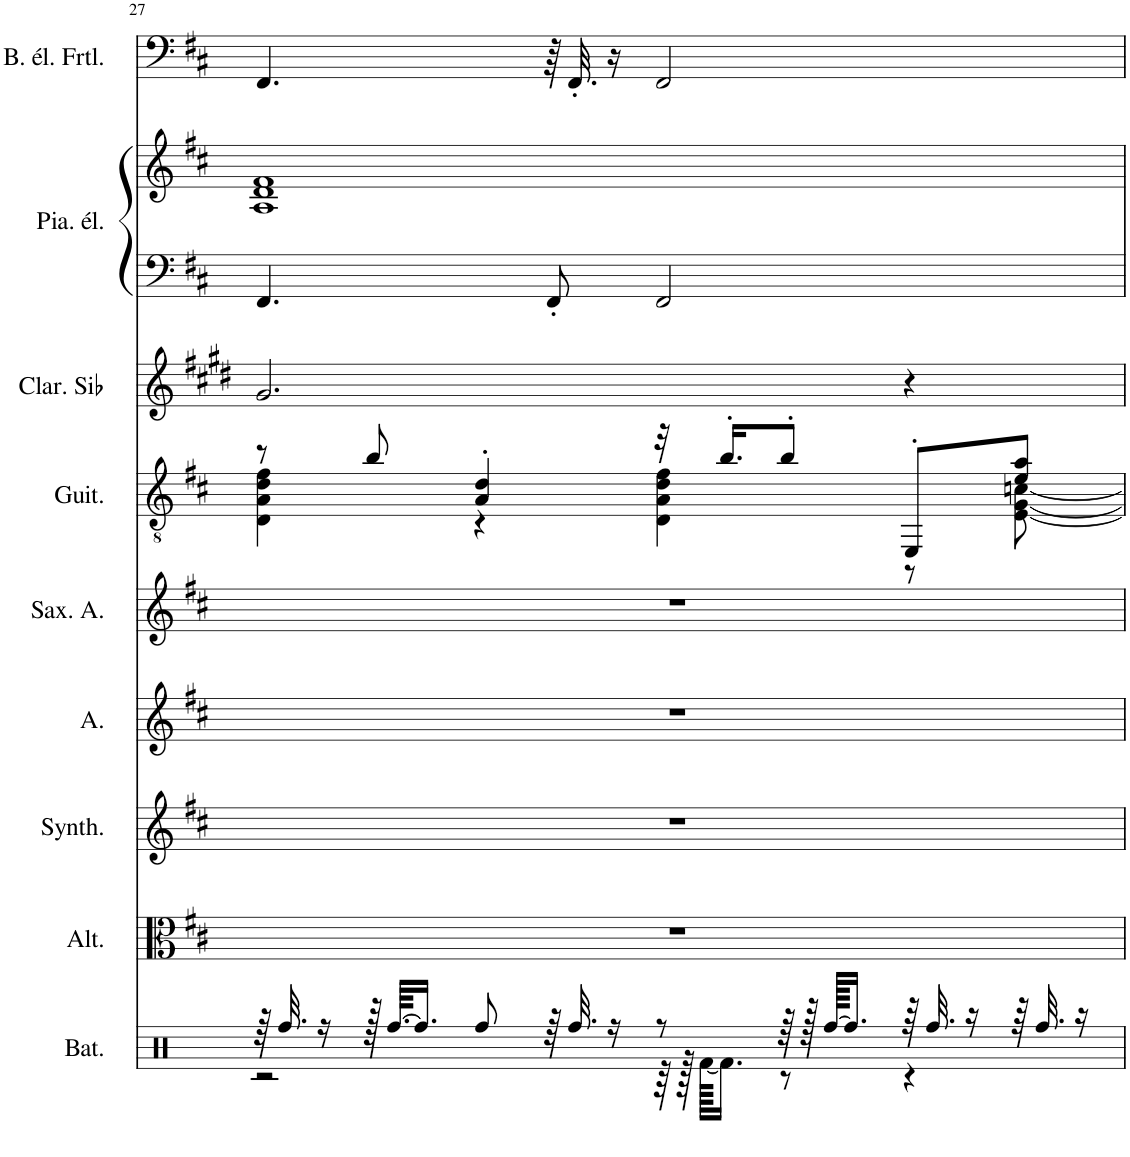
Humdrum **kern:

**kern	**kern	**kern	**kern	**kern	**kern	**kern	**kern	**kern	**kern
*part9	*part8	*part7	*part6	*part5	*part4	*part3	*part2	*part2	*part1
*staff10	*staff9	*staff8	*staff7	*staff6	*staff5	*staff4	*staff3	*staff2	*staff1
*I"Batterie	*I"Altos, Acoustic Grand Piano	*I"Synthétiseur d'instruments à cordes, Acoustic Grand Piano	*I"Alto, Acoustic Grand Piano	*I"Saxophone Alto, Acoustic Grand Piano	*I"Guitare classique	*I"Clarinette en Sib	*I"Piano électrique, Acoustic Grand Piano	*	*I"Basse électrique fretless, Acoustic Grand Piano
*I'Bat.	*I'Alt.	*I'Synth.	*I'A.	*I'Sax. A.	*I'Guit.	*I'Clar. Sib	*I'Pia. él.	*	*I'B. él. Frtl.
!!LO:PB:g=z
*clefX	*clefC3	*clefG2	*clefG2	*clefG2	*clefGv2	*clefG2	*clefG2	*clefF4	*clefF4
*	*	*	*	*Trd5c9	*	*Trd1c2	*	*	*Trd7c12
*k[]	*k[f#c#]	*k[f#c#]	*k[f#c#]	*k[f#c#]	*k[f#c#]	*k[f#c#g#d#]	*k[f#c#]	*k[f#c#]	*k[f#c#]
*M4/4	*M4/4	*M4/4	*M4/4	*M4/4	*M4/4	*M4/4	*M4/4	*M4/4	*M4/4
=27	=27	=27	=27	=27	=27	=27	=27	=27	=27
*^	*	*	*	*	*^	*	*	*	*
64r	2r	1r	1r	1r	1r	8r	4D\ 4A\ 4d\ 4f#\	2.g#/	4.FF#/	1A 1d 1f#	4.FF#/
32.Rff/	.	.	.	.	.	.	.	.	.	.	.
16r	.	.	.	.	.	.	.	.	.	.	.
128r	.	.	.	.	.	8b/	.	.	.	.	.
[64.Rff/KKLL	.	.	.	.	.	.	.	.	.	.	.
16.Rff/JJ]	.	.	.	.	.	.	.	.	.	.	.
8Rff/	.	.	.	.	.	4A/' 4d/'	4r	.	.	.	.
64r	.	.	.	.	.	.	.	.	8FF#'/	.	64r
32.Rff/	.	.	.	.	.	.	.	.	.	.	32.FF#'/
16r	.	.	.	.	.	.	.	.	.	.	16r
8r	64r	.	.	.	.	32r	4D\ 4A\ 4d\ 4f#\	.	2FF#/	.	2FF#/
.	128r	.	.	.	.	.	.	.	.	.	.
.	[128Rf\KKKLL	.	.	.	.	.	.	.	.	.	.
.	16.Rf\JJ]	.	.	.	.	16.b'/KL	.	.	.	.	.
64r	8r	.	.	.	.	8b'/J	.	.	.	.	.
128r	.	.	.	.	.	.	.	.	.	.	.
[128Rff/KKKLL	.	.	.	.	.	.	.	.	.	.	.
16.Rff/JJ]	.	.	.	.	.	.	.	.	.	.	.
64r	4r	.	.	.	.	8EE'/L	8r	4r	.	.	.
32.Rff/	.	.	.	.	.	.	.	.	.	.	.
16r	.	.	.	.	.	.	.	.	.	.	.
64r	.	.	.	.	.	8e/ 8a/J	[8E\ [8G\ [8cn\	.	.	.	.
32.Rff/	.	.	.	.	.	.	.	.	.	.	.
16r	.	.	.	.	.	.	.	.	.	.	.
*v	*v	*	*	*	*	*v	*v	*	*	*	*
=	=	=	=	=	=	=	=	=	=
*-	*-	*-	*-	*-	*-	*-	*-	*-	*-
